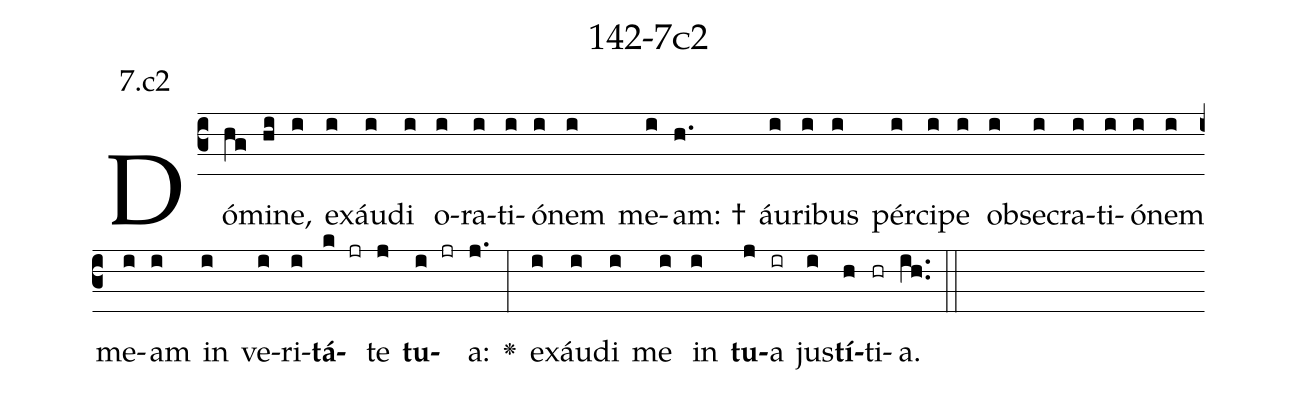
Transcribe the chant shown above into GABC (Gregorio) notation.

name: 142-7c2;
annotation: 7.c2;
%%
(c3)Dó(hg)mi(hi)ne,(i) ex(i)áu(i)di(i) o(i)ra(i)ti(i)ó(i)nem(i) me(i)am: †(h.) áu(i)ri(i)bus(i) pér(i)ci(i)pe(i) ob(i)se(i)cra(i)ti(i)ó(i)nem(i) me(i)am(i) in(i) ve(i)ri(i)<b>tá</b>(k jr)te(j) <b>tu</b>(i jr)a:(j.) <v>\greheightstar</v>(:) ex(i)áu(i)di(i) me(i) in(i) <b>tu</b>(j)a(ir) jus(i)<b>tí</b>(h)ti(hr)a.(ih..) (::)


%E(i) u(i) o(j) u(i) a(h) e.(ih..) (::)
